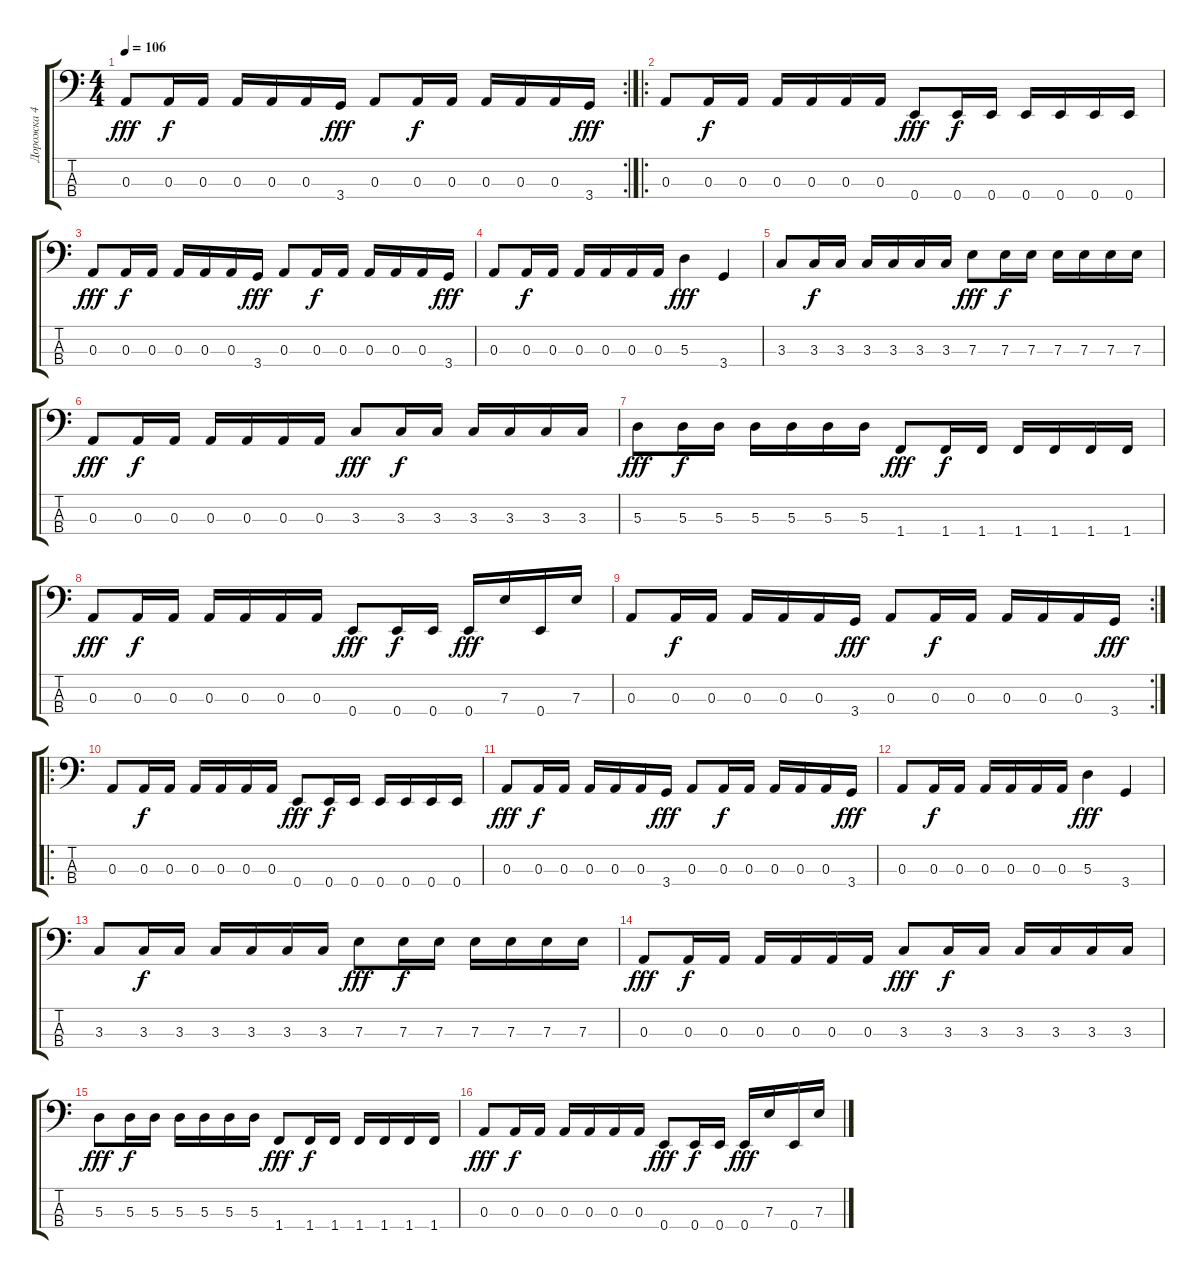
\track ("Дорожка 4" "Дорожка 4") {instrument slapbass1}
\staff {score tabs}
\tuning (G2 D2 A1 E1) {hide}
\rc 2
\ts (4 4)
\tempo 106
\clef f4
\ks c
0.3.8{dy fff} 0.3.16{dy f} 0.3.16 0.3.16 0.3.16 0.3.16 3.4.16{dy fff} 0.3.8 0.3.16{dy f} 0.3.16 0.3.16 0.3.16 0.3.16 3.4.16{dy fff} |
\ro
0.3.8 0.3.16{dy f} 0.3.16 0.3.16 0.3.16 0.3.16 0.3.16 0.4.8{dy fff} 0.4.16{dy f} 0.4.16 0.4.16 0.4.16 0.4.16 0.4.16 |
0.3.8{dy fff} 0.3.16{dy f} 0.3.16 0.3.16 0.3.16 0.3.16 3.4.16{dy fff} 0.3.8 0.3.16{dy f} 0.3.16 0.3.16 0.3.16 0.3.16 3.4.16{dy fff} |
0.3.8 0.3.16{dy f} 0.3.16 0.3.16 0.3.16 0.3.16 0.3.16 5.3.4{dy fff} 3.4.4 |
3.3.8 3.3.16{dy f} 3.3.16 3.3.16 3.3.16 3.3.16 3.3.16 7.3.8{dy fff} 7.3.16{dy f} 7.3.16 7.3.16 7.3.16 7.3.16 7.3.16 |
0.3.8{dy fff} 0.3.16{dy f} 0.3.16 0.3.16 0.3.16 0.3.16 0.3.16 3.3.8{dy fff} 3.3.16{dy f} 3.3.16 3.3.16 3.3.16 3.3.16 3.3.16 |
5.3.8{dy fff} 5.3.16{dy f} 5.3.16 5.3.16 5.3.16 5.3.16 5.3.16 1.4.8{dy fff} 1.4.16{dy f} 1.4.16 1.4.16 1.4.16 1.4.16 1.4.16 |
0.3.8{dy fff} 0.3.16{dy f} 0.3.16 0.3.16 0.3.16 0.3.16 0.3.16 0.4.8{dy fff} 0.4.16{dy f} 0.4.16 0.4.16{dy fff} 7.3.16 0.4.16 7.3.16 |
\rc 2
0.3.8 0.3.16{dy f} 0.3.16 0.3.16 0.3.16 0.3.16 3.4.16{dy fff} 0.3.8 0.3.16{dy f} 0.3.16 0.3.16 0.3.16 0.3.16 3.4.16{dy fff} |
\ro
0.3.8 0.3.16{dy f} 0.3.16 0.3.16 0.3.16 0.3.16 0.3.16 0.4.8{dy fff} 0.4.16{dy f} 0.4.16 0.4.16 0.4.16 0.4.16 0.4.16 |
0.3.8{dy fff} 0.3.16{dy f} 0.3.16 0.3.16 0.3.16 0.3.16 3.4.16{dy fff} 0.3.8 0.3.16{dy f} 0.3.16 0.3.16 0.3.16 0.3.16 3.4.16{dy fff} |
0.3.8 0.3.16{dy f} 0.3.16 0.3.16 0.3.16 0.3.16 0.3.16 5.3.4{dy fff} 3.4.4 |
3.3.8 3.3.16{dy f} 3.3.16 3.3.16 3.3.16 3.3.16 3.3.16 7.3.8{dy fff} 7.3.16{dy f} 7.3.16 7.3.16 7.3.16 7.3.16 7.3.16 |
0.3.8{dy fff} 0.3.16{dy f} 0.3.16 0.3.16 0.3.16 0.3.16 0.3.16 3.3.8{dy fff} 3.3.16{dy f} 3.3.16 3.3.16 3.3.16 3.3.16 3.3.16 |
5.3.8{dy fff} 5.3.16{dy f} 5.3.16 5.3.16 5.3.16 5.3.16 5.3.16 1.4.8{dy fff} 1.4.16{dy f} 1.4.16 1.4.16 1.4.16 1.4.16 1.4.16 |
0.3.8{dy fff} 0.3.16{dy f} 0.3.16 0.3.16 0.3.16 0.3.16 0.3.16 0.4.8{dy fff} 0.4.16{dy f} 0.4.16 0.4.16{dy fff} 7.3.16 0.4.16 7.3.16
